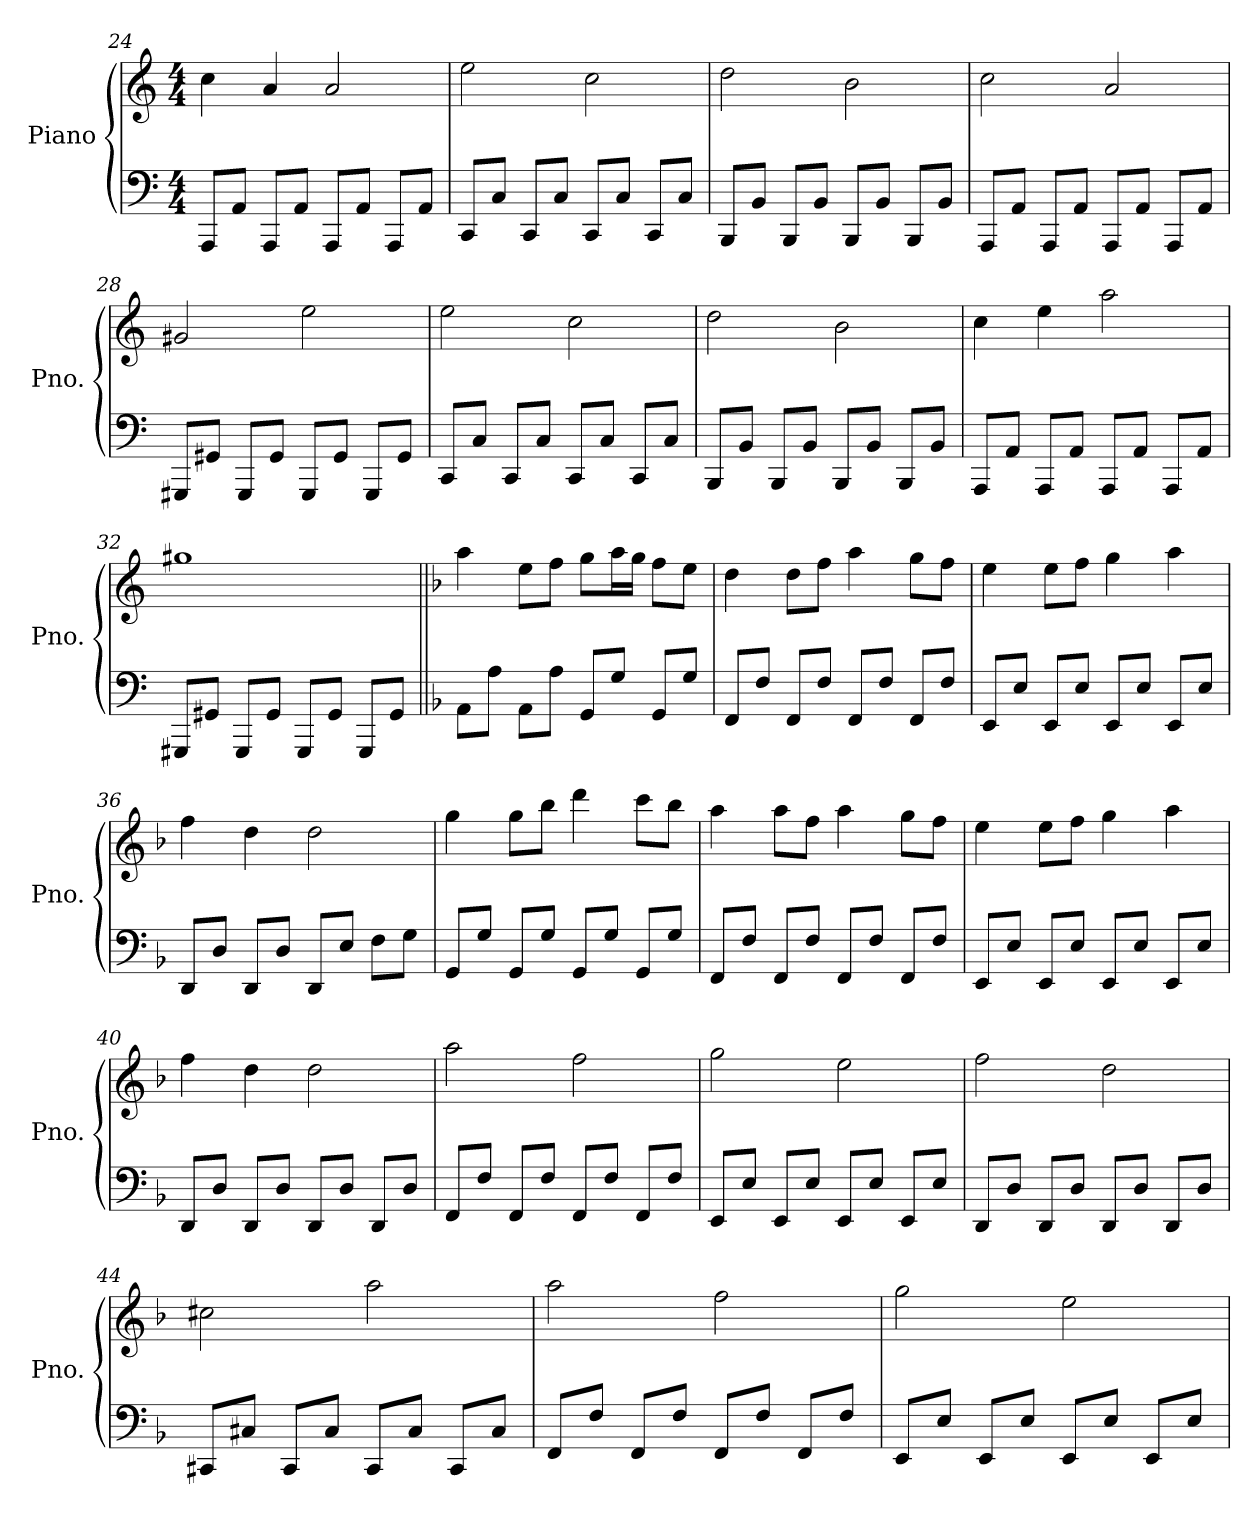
**kern	**kern
*part1	*part1
*staff2	*staff1
*I"Piano	*
*I'Pno.	*
*clefF4	*clefG2
*k[]	*k[]
*M4/4	*M4/4
=24	=24
8AAA/L	4cc\
8AA/J	.
8AAA/L	4a/
8AA/J	.
8AAA/L	2a/
8AA/J	.
8AAA/L	.
8AA/J	.
=25	=25
8CC/L	2ee\
8C/J	.
8CC/L	.
8C/J	.
8CC/L	2cc\
8C/J	.
8CC/L	.
8C/J	.
=26	=26
8BBB/L	2dd\
8BB/J	.
8BBB/L	.
8BB/J	.
8BBB/L	2b\
8BB/J	.
8BBB/L	.
8BB/J	.
=27	=27
8AAA/L	2cc\
8AA/J	.
8AAA/L	.
8AA/J	.
8AAA/L	2a/
8AA/J	.
8AAA/L	.
8AA/J	.
!!LO:PB:g=z
=28	=28
8GGG#X/L	2g#X/
8GG#X/J	.
8GGG#/L	.
8GG#/J	.
8GGG#/L	2ee\
8GG#/J	.
8GGG#/L	.
8GG#/J	.
=29	=29
8CC/L	2ee\
8C/J	.
8CC/L	.
8C/J	.
8CC/L	2cc\
8C/J	.
8CC/L	.
8C/J	.
=30	=30
8BBB/L	2dd\
8BB/J	.
8BBB/L	.
8BB/J	.
8BBB/L	2b\
8BB/J	.
8BBB/L	.
8BB/J	.
=31	=31
8AAA/L	4cc\
8AA/J	.
8AAA/L	4ee\
8AA/J	.
8AAA/L	2aa\
8AA/J	.
8AAA/L	.
8AA/J	.
=32	=32
8GGG#X/L	1gg#X
8GG#X/J	.
8GGG#/L	.
8GG#/J	.
8GGG#/L	.
8GG#/J	.
8GGG#/L	.
8GG#/J	.
!!LO:LB:g=z
=33||	=33||
*k[b-]	*k[b-]
*	*MM180
8AA\L	4aa\
8A\J	.
8AA\L	8ee\L
8A\J	8ff\J
8GG/L	8gg\L
8G/J	16aa\L
.	16gg\JJ
8GG/L	8ff\L
8G/J	8ee\J
=34	=34
8FF/L	4dd\
8F/J	.
8FF/L	8dd\L
8F/J	8ff\J
8FF/L	4aa\
8F/J	.
8FF/L	8gg\L
8F/J	8ff\J
=35	=35
8EE/L	4ee\
8E/J	.
8EE/L	8ee\L
8E/J	8ff\J
8EE/L	4gg\
8E/J	.
8EE/L	4aa\
8E/J	.
=36	=36
8DD/L	4ff\
8D/J	.
8DD/L	4dd\
8D/J	.
8DD/L	2dd\
8E/J	.
8F\L	.
8G\J	.
=37	=37
8GG/L	4gg\
8G/J	.
8GG/L	8gg\L
8G/J	8bb-\J
8GG/L	4ddd\
8G/J	.
8GG/L	8ccc\L
8G/J	8bb-\J
!!LO:LB:g=z
=38	=38
8FF/L	4aa\
8F/J	.
8FF/L	8aa\L
8F/J	8ff\J
8FF/L	4aa\
8F/J	.
8FF/L	8gg\L
8F/J	8ff\J
=39	=39
8EE/L	4ee\
8E/J	.
8EE/L	8ee\L
8E/J	8ff\J
8EE/L	4gg\
8E/J	.
8EE/L	4aa\
8E/J	.
=40	=40
8DD/L	4ff\
8D/J	.
8DD/L	4dd\
8D/J	.
8DD/L	2dd\
8D/J	.
8DD/L	.
8D/J	.
=41	=41
8FF/L	2aa\
8F/J	.
8FF/L	.
8F/J	.
8FF/L	2ff\
8F/J	.
8FF/L	.
8F/J	.
=42	=42
8EE/L	2gg\
8E/J	.
8EE/L	.
8E/J	.
8EE/L	2ee\
8E/J	.
8EE/L	.
8E/J	.
!!LO:LB:g=z
=43	=43
8DD/L	2ff\
8D/J	.
8DD/L	.
8D/J	.
8DD/L	2dd\
8D/J	.
8DD/L	.
8D/J	.
=44	=44
8CC#X/L	2cc#X\
8C#X/J	.
8CC#/L	.
8C#/J	.
8CC#/L	2aa\
8C#/J	.
8CC#/L	.
8C#/J	.
=45	=45
8FF/L	2aa\
8F/J	.
8FF/L	.
8F/J	.
8FF/L	2ff\
8F/J	.
8FF/L	.
8F/J	.
=46	=46
8EE/L	2gg\
8E/J	.
8EE/L	.
8E/J	.
8EE/L	2ee\
8E/J	.
8EE/L	.
8E/J	.
=	=
*-	*-
